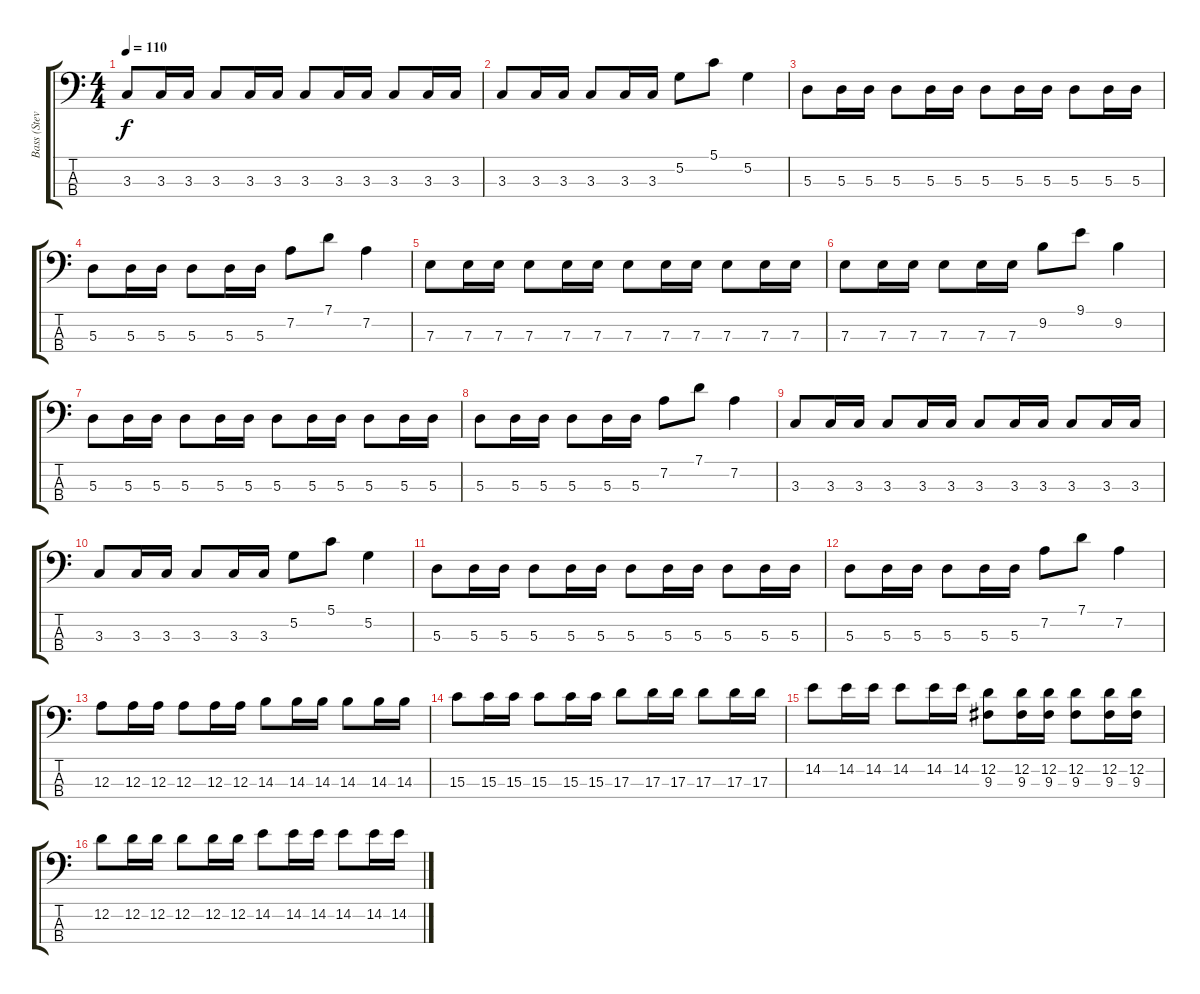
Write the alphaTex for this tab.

\track ("Bass (Steve)" "Bass (Stev") {instrument electricbasspick}
\staff {score tabs}
\tuning (G2 D2 A1 E1) {hide}
\ts (4 4)
\tempo 110
\clef f4
\ks c
3.3.8{dy f} 3.3.16 3.3.16 3.3.8 3.3.16 3.3.16 3.3.8 3.3.16 3.3.16 3.3.8 3.3.16 3.3.16 |
3.3.8 3.3.16 3.3.16 3.3.8 3.3.16 3.3.16 5.2.8 5.1.8 5.2.4 |
5.3.8 5.3.16 5.3.16 5.3.8 5.3.16 5.3.16 5.3.8 5.3.16 5.3.16 5.3.8 5.3.16 5.3.16 |
5.3.8 5.3.16 5.3.16 5.3.8 5.3.16 5.3.16 7.2.8 7.1.8 7.2.4 |
7.3.8 7.3.16 7.3.16 7.3.8 7.3.16 7.3.16 7.3.8 7.3.16 7.3.16 7.3.8 7.3.16 7.3.16 |
7.3.8 7.3.16 7.3.16 7.3.8 7.3.16 7.3.16 9.2.8 9.1.8 9.2.4 |
5.3.8 5.3.16 5.3.16 5.3.8 5.3.16 5.3.16 5.3.8 5.3.16 5.3.16 5.3.8 5.3.16 5.3.16 |
5.3.8 5.3.16 5.3.16 5.3.8 5.3.16 5.3.16 7.2.8 7.1.8 7.2.4 |
3.3.8 3.3.16 3.3.16 3.3.8 3.3.16 3.3.16 3.3.8 3.3.16 3.3.16 3.3.8 3.3.16 3.3.16 |
3.3.8 3.3.16 3.3.16 3.3.8 3.3.16 3.3.16 5.2.8 5.1.8 5.2.4 |
5.3.8 5.3.16 5.3.16 5.3.8 5.3.16 5.3.16 5.3.8 5.3.16 5.3.16 5.3.8 5.3.16 5.3.16 |
5.3.8 5.3.16 5.3.16 5.3.8 5.3.16 5.3.16 7.2.8 7.1.8 7.2.4 |
12.3.8 12.3.16 12.3.16 12.3.8 12.3.16 12.3.16 14.3.8 14.3.16 14.3.16 14.3.8 14.3.16 14.3.16 |
15.3.8 15.3.16 15.3.16 15.3.8 15.3.16 15.3.16 17.3.8 17.3.16 17.3.16 17.3.8 17.3.16 17.3.16 |
14.2.8 14.2.16 14.2.16 14.2.8 14.2.16 14.2.16 (12.2 9.3).8 (12.2 9.3).16 (12.2 9.3).16 (12.2 9.3).8 (12.2 9.3).16 (12.2 9.3).16 |
12.2.8 12.2.16 12.2.16 12.2.8 12.2.16 12.2.16 14.2.8 14.2.16 14.2.16 14.2.8 14.2.16 14.2.16
